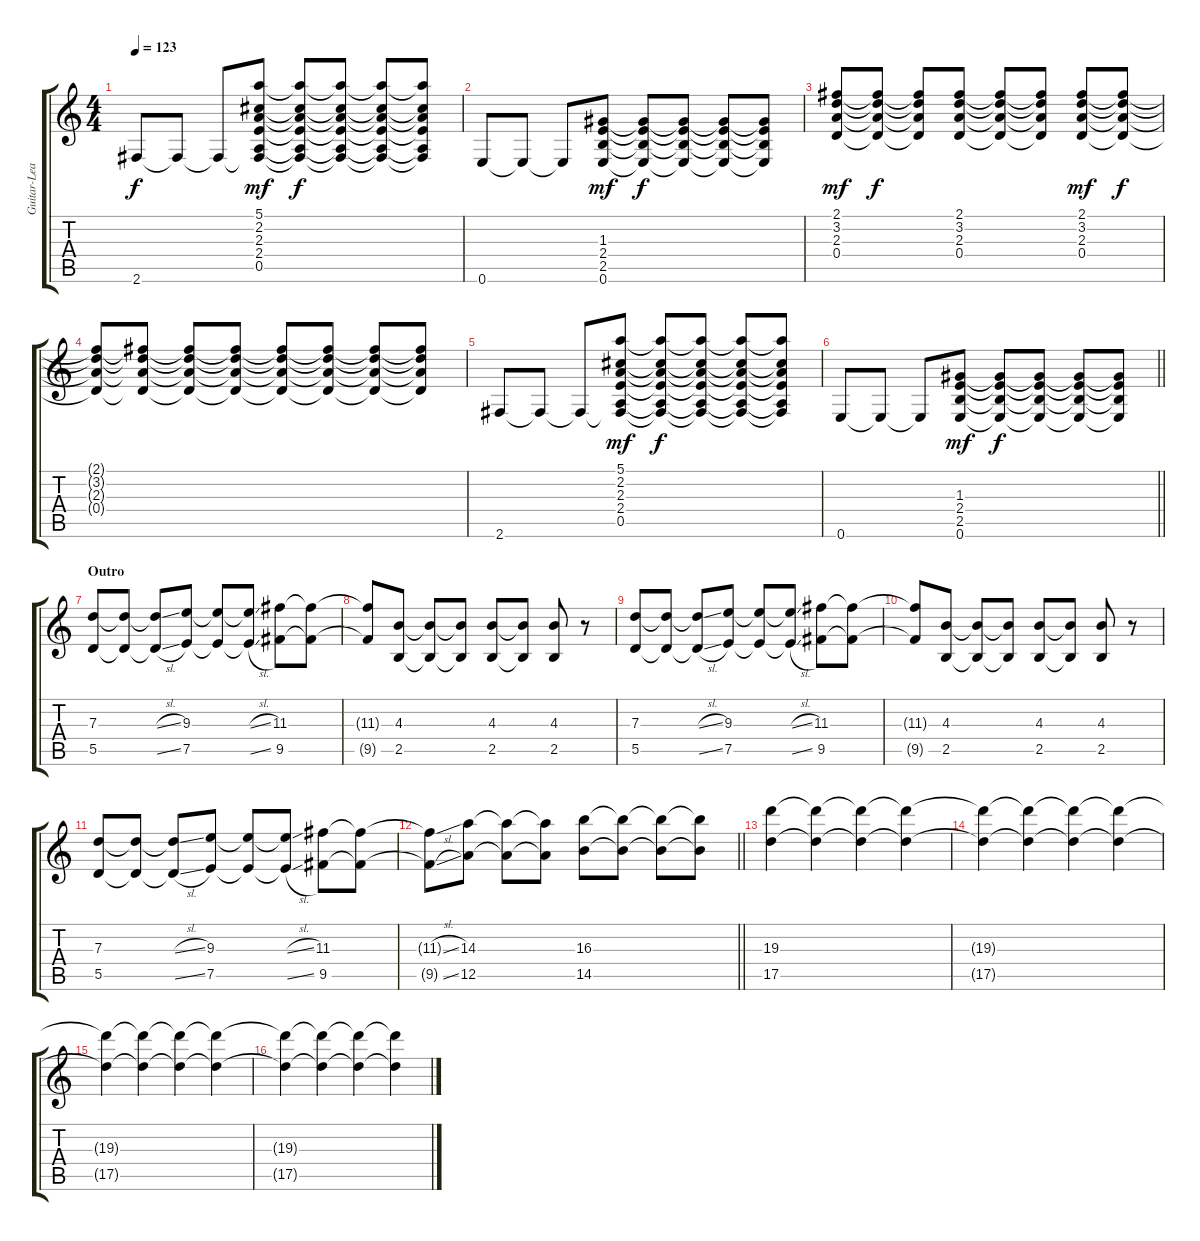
\track ("Guitar-Lead" "Guitar-Lea") {instrument overdrivenguitar}
\staff {score tabs}
\tuning (E4 B3 G3 D3 A2 E2) {hide}
\ts (4 4)
\tempo 123
\clef g2
\ks c
2.6.8{dy f} 2.6{t}.8 2.6{t}.8 (5.1 2.2 2.3 2.4 0.5 2.6{t}).8{dy mf} (5.1{t} 2.2{t} 2.3{t} 2.4{t} 0.5{t} 2.6{t}).8{dy f} (5.1{t} 2.2{t} 2.3{t} 2.4{t} 0.5{t} 2.6{t}).8 (5.1{t} 2.2{t} 2.3{t} 2.4{t} 0.5{t} 2.6{t}).8 (5.1{t} 2.2{t} 2.3{t} 2.4{t} 0.5{t} 2.6{t}).8 |
0.6.8 0.6{t}.8 0.6{t}.8 (1.3 2.4 2.5 0.6).8{dy mf} (1.3{t} 2.4{t} 2.5{t} 0.6{t}).8{dy f} (1.3{t} 2.4{t} 2.5{t} 0.6{t}).8 (1.3{t} 2.4{t} 2.5{t} 0.6{t}).8 (1.3{t} 2.4{t} 2.5{t} 0.6{t}).8 |
(2.1 3.2 2.3 0.4).8{dy mf} (2.1{t} 3.2{t} 2.3{t} 0.4{t}).8{dy f} (2.1{t} 3.2{t} 2.3{t} 0.4{t}).8 (2.1 3.2 2.3 0.4).8 (2.1{t} 3.2{t} 2.3{t} 0.4{t}).8 (2.1{t} 3.2{t} 2.3{t} 0.4{t}).8 (2.1 3.2 2.3 0.4).8{dy mf} (2.1{t} 3.2{t} 2.3{t} 0.4{t}).8{dy f} |
(2.1{t} 3.2{t} 2.3{t} 0.4{t}).8 (2.1{t} 3.2{t} 2.3{t} 0.4{t}).8 (2.1{t} 3.2{t} 2.3{t} 0.4{t}).8 (2.1{t} 3.2{t} 2.3{t} 0.4{t}).8 (2.1{t} 3.2{t} 2.3{t} 0.4{t}).8 (2.1{t} 3.2{t} 2.3{t} 0.4{t}).8 (2.1{t} 3.2{t} 2.3{t} 0.4{t}).8 (2.1{t} 3.2{t} 2.3{t} 0.4{t}).8 |
2.6.8 2.6{t}.8 2.6{t}.8 (5.1 2.2 2.3 2.4 0.5 2.6{t}).8{dy mf} (5.1{t} 2.2{t} 2.3{t} 2.4{t} 0.5{t} 2.6{t}).8{dy f} (5.1{t} 2.2{t} 2.3{t} 2.4{t} 0.5{t} 2.6{t}).8 (5.1{t} 2.2{t} 2.3{t} 2.4{t} 0.5{t} 2.6{t}).8 (5.1{t} 2.2{t} 2.3{t} 2.4{t} 0.5{t} 2.6{t}).8 |
\barLineRight lightlight
0.6.8 0.6{t}.8 0.6{t}.8 (1.3 2.4 2.5 0.6).8{dy mf} (1.3{t} 2.4{t} 2.5{t} 0.6{t}).8{dy f} (1.3{t} 2.4{t} 2.5{t} 0.6{t}).8 (1.3{t} 2.4{t} 2.5{t} 0.6{t}).8 (1.3{t} 2.4{t} 2.5{t} 0.6{t}).8 |
\section ("" "Outro")
(7.3 5.5).8 (7.3{t} 5.5{t}).8 (7.3{sl t} 5.5{sl t}).8 (9.3 7.5).8 (9.3{t} 7.5{t}).8 (9.3{sl t} 7.5{sl t}).8 (11.3 9.5).8 (11.3{t} 9.5{t}).8 |
(11.3{t} 9.5{t}).8 (4.3 2.5).8 (4.3{t} 2.5{t}).8 (4.3{t} 2.5{t}).8 (4.3 2.5).8 (4.3{t} 2.5{t}).8 (4.3 2.5).8 r.8 |
(7.3 5.5).8 (7.3{t} 5.5{t}).8 (7.3{sl t} 5.5{sl t}).8 (9.3 7.5).8 (9.3{t} 7.5{t}).8 (9.3{sl t} 7.5{sl t}).8 (11.3 9.5).8 (11.3{t} 9.5{t}).8 |
(11.3{t} 9.5{t}).8 (4.3 2.5).8 (4.3{t} 2.5{t}).8 (4.3{t} 2.5{t}).8 (4.3 2.5).8 (4.3{t} 2.5{t}).8 (4.3 2.5).8 r.8 |
(7.3 5.5).8 (7.3{t} 5.5{t}).8 (7.3{sl t} 5.5{sl t}).8 (9.3 7.5).8 (9.3{t} 7.5{t}).8 (9.3{sl t} 7.5{sl t}).8 (11.3 9.5).8 (11.3{t} 9.5{t}).8 |
\barLineRight lightlight
(11.3{sl t} 9.5{sl t}).8 (14.3 12.5).8 (14.3{t} 12.5{t}).8 (14.3{t} 12.5{t}).8 (16.3 14.5).8 (16.3{t} 14.5{t}).8 (16.3{t} 14.5{t}).8 (16.3{t} 14.5{t}).8 |
(19.3 17.5).4 (19.3{t} 17.5{t}).4 (19.3{t} 17.5{t}).4 (19.3{t} 17.5{t}).4 |
(19.3{t} 17.5{t}).4 (19.3{t} 17.5{t}).4 (19.3{t} 17.5{t}).4 (19.3{t} 17.5{t}).4 |
(19.3{t} 17.5{t}).4{volume 2} (19.3{t} 17.5{t}).4 (19.3{t} 17.5{t}).4 (19.3{t} 17.5{t}).4 |
(19.3{t} 17.5{t}).4 (19.3{t} 17.5{t}).4 (19.3{t} 17.5{t}).4 (19.3{t} 17.5{t}).4
